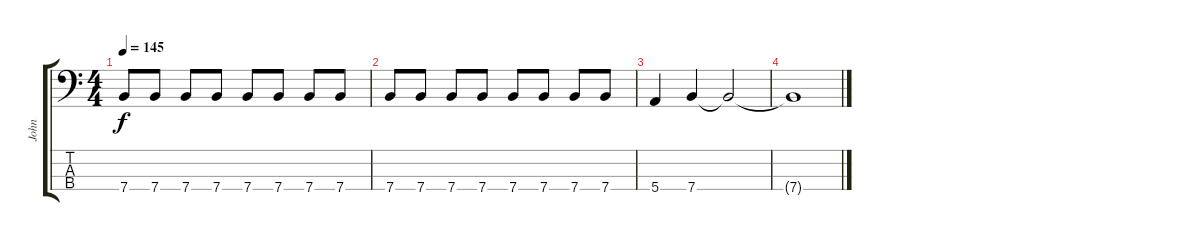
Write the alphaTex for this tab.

\track ("John" "John") {instrument electricbasspick}
\staff {score tabs}
\tuning (G2 D2 A1 E1) {hide}
\ts (4 4)
\tempo 145
\clef f4
\ks c
7.4.8{dy f} 7.4.8 7.4.8 7.4.8 7.4.8 7.4.8 7.4.8 7.4.8 |
7.4.8 7.4.8 7.4.8 7.4.8 7.4.8 7.4.8 7.4.8 7.4.8 |
5.4.4 7.4.4 7.4{t}.2 |
7.4{t}.1
